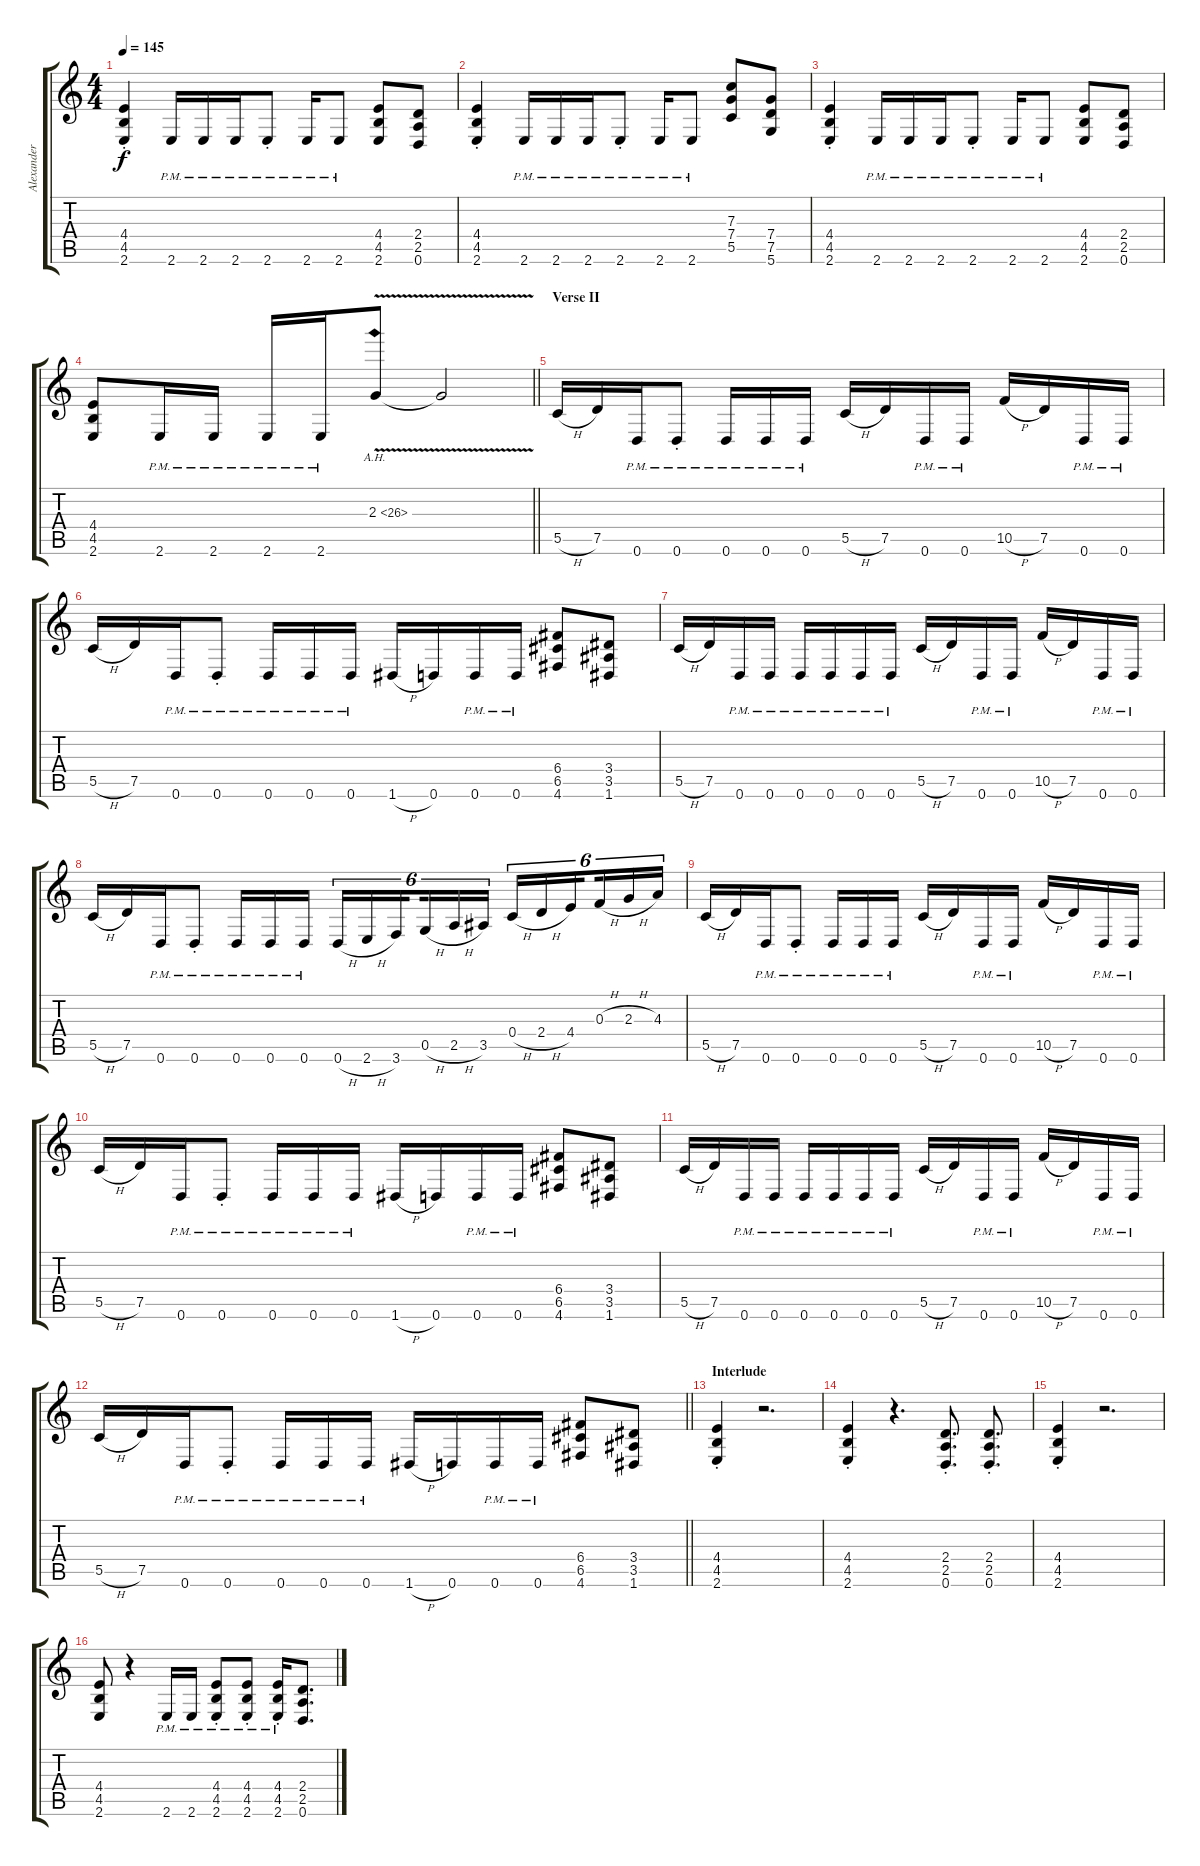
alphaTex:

\track ("Alexander (Rythm Guitar)" "Alexander ") {instrument overdrivenguitar}
\staff {score tabs}
\tuning (D4 A3 F3 C3 G2 D2) {hide}
\ts (4 4)
\tempo 145
\clef g2
\ks c
(4.4{st} 4.5{st} 2.6{st}).4{dy f} 2.6{pm}.16 2.6{pm}.16 2.6{pm}.16 2.6{pm st}.8 2.6{pm}.16 2.6{pm}.8 (4.4 4.5 2.6).8 (2.4 2.5 0.6).8 |
(4.4{st} 4.5{st} 2.6{st}).4 2.6{pm}.16 2.6{pm}.16 2.6{pm}.16 2.6{pm st}.8 2.6{pm}.16 2.6{pm}.8 (7.3 7.4 5.5).8 (7.4 7.5 5.6).8 |
(4.4{st} 4.5{st} 2.6{st}).4 2.6{pm}.16 2.6{pm}.16 2.6{pm}.16 2.6{pm st}.8 2.6{pm}.16 2.6{pm}.8 (4.4 4.5 2.6).8 (2.4 2.5 0.6).8 |
\barLineRight lightlight
(4.4 4.5 2.6).8 2.6{pm}.16 2.6{pm}.16 2.6{pm}.16 2.6{pm}.16 2.3{ah 24 v}.8{volume 11} 2.3{t}.2 |
\section ("" "Verse II")
5.5{h}.16{volume 13 balance 14 instrument overdrivenguitar} 7.5.16 0.6{pm}.16 0.6{pm st}.8 0.6{pm}.16 0.6{pm}.16 0.6{pm}.16 5.5{h}.16 7.5.16 0.6{pm}.16 0.6{pm}.16 10.5{h}.16 7.5.16 0.6{pm}.16 0.6{pm}.16 |
5.5{h}.16 7.5.16 0.6{pm}.16 0.6{pm st}.8 0.6{pm}.16 0.6{pm}.16 0.6{pm}.16 1.6{h}.16 0.6.16 0.6{pm}.16 0.6{pm}.16 (6.4 6.5 4.6).8 (3.4 3.5 1.6).8 |
5.5{h}.16 7.5.16 0.6{pm}.16 0.6{pm}.16 0.6{pm}.16 0.6{pm}.16 0.6{pm}.16 0.6{pm}.16 5.5{h}.16 7.5.16 0.6{pm}.16 0.6{pm}.16 10.5{h}.16 7.5.16 0.6{pm}.16 0.6{pm}.16 |
5.5{h}.16 7.5.16 0.6{pm}.16 0.6{pm st}.8 0.6{pm}.16 0.6{pm}.16 0.6{pm}.16 0.6{h}.16{tu (6 4) volume 14} 2.6{h}.16{tu (6 4)} 3.6.16{tu (6 4) beam splitsecondary} 0.5{h}.16{tu (6 4)} 2.5{h}.16{tu (6 4)} 3.5.16{tu (6 4)} 0.4{h}.16{tu (6 4)} 2.4{h}.16{tu (6 4)} 4.4.16{tu (6 4) beam splitsecondary} 0.3{h}.16{tu (6 4)} 2.3{h}.16{tu (6 4)} 4.3.16{tu (6 4)} |
5.5{h}.16{volume 13 balance 14 instrument overdrivenguitar} 7.5.16 0.6{pm}.16 0.6{pm st}.8 0.6{pm}.16 0.6{pm}.16 0.6{pm}.16 5.5{h}.16 7.5.16 0.6{pm}.16 0.6{pm}.16 10.5{h}.16 7.5.16 0.6{pm}.16 0.6{pm}.16 |
5.5{h}.16 7.5.16 0.6{pm}.16 0.6{pm st}.8 0.6{pm}.16 0.6{pm}.16 0.6{pm}.16 1.6{h}.16 0.6.16 0.6{pm}.16 0.6{pm}.16 (6.4 6.5 4.6).8 (3.4 3.5 1.6).8 |
5.5{h}.16 7.5.16 0.6{pm}.16 0.6{pm}.16 0.6{pm}.16 0.6{pm}.16 0.6{pm}.16 0.6{pm}.16 5.5{h}.16 7.5.16 0.6{pm}.16 0.6{pm}.16 10.5{h}.16 7.5.16 0.6{pm}.16 0.6{pm}.16 |
\barLineRight lightlight
5.5{h}.16 7.5.16 0.6{pm}.16 0.6{pm st}.8 0.6{pm}.16 0.6{pm}.16 0.6{pm}.16 1.6{h}.16 0.6.16 0.6{pm}.16 0.6{pm}.16 (6.4 6.5 4.6).8 (3.4 3.5 1.6).8 |
\section ("" "Interlude")
(4.4{st} 4.5{st} 2.6{st}).4{volume 14 balance 13} r.2{d} |
(4.4{st} 4.5{st} 2.6{st}).4 r.4{d} (2.4{st} 2.5{st} 0.6{st}).8{d} (2.4{st} 2.5{st} 0.6{st}).8{d} |
(4.4{st} 4.5{st} 2.6{st}).4 r.2{d} |
(4.4 4.5 2.6).8 r.4 2.6{pm}.16{volume 10 balance 14 instrument overdrivenguitar} 2.6{pm}.16 (4.4{pm st} 4.5{pm st} 2.6{pm st}).8{volume 13} (4.4{pm st} 4.5{pm st} 2.6{pm st}).8 (4.4{pm st} 4.5{pm} 2.6{pm}).16 (2.4 2.5 0.6).8{d}
